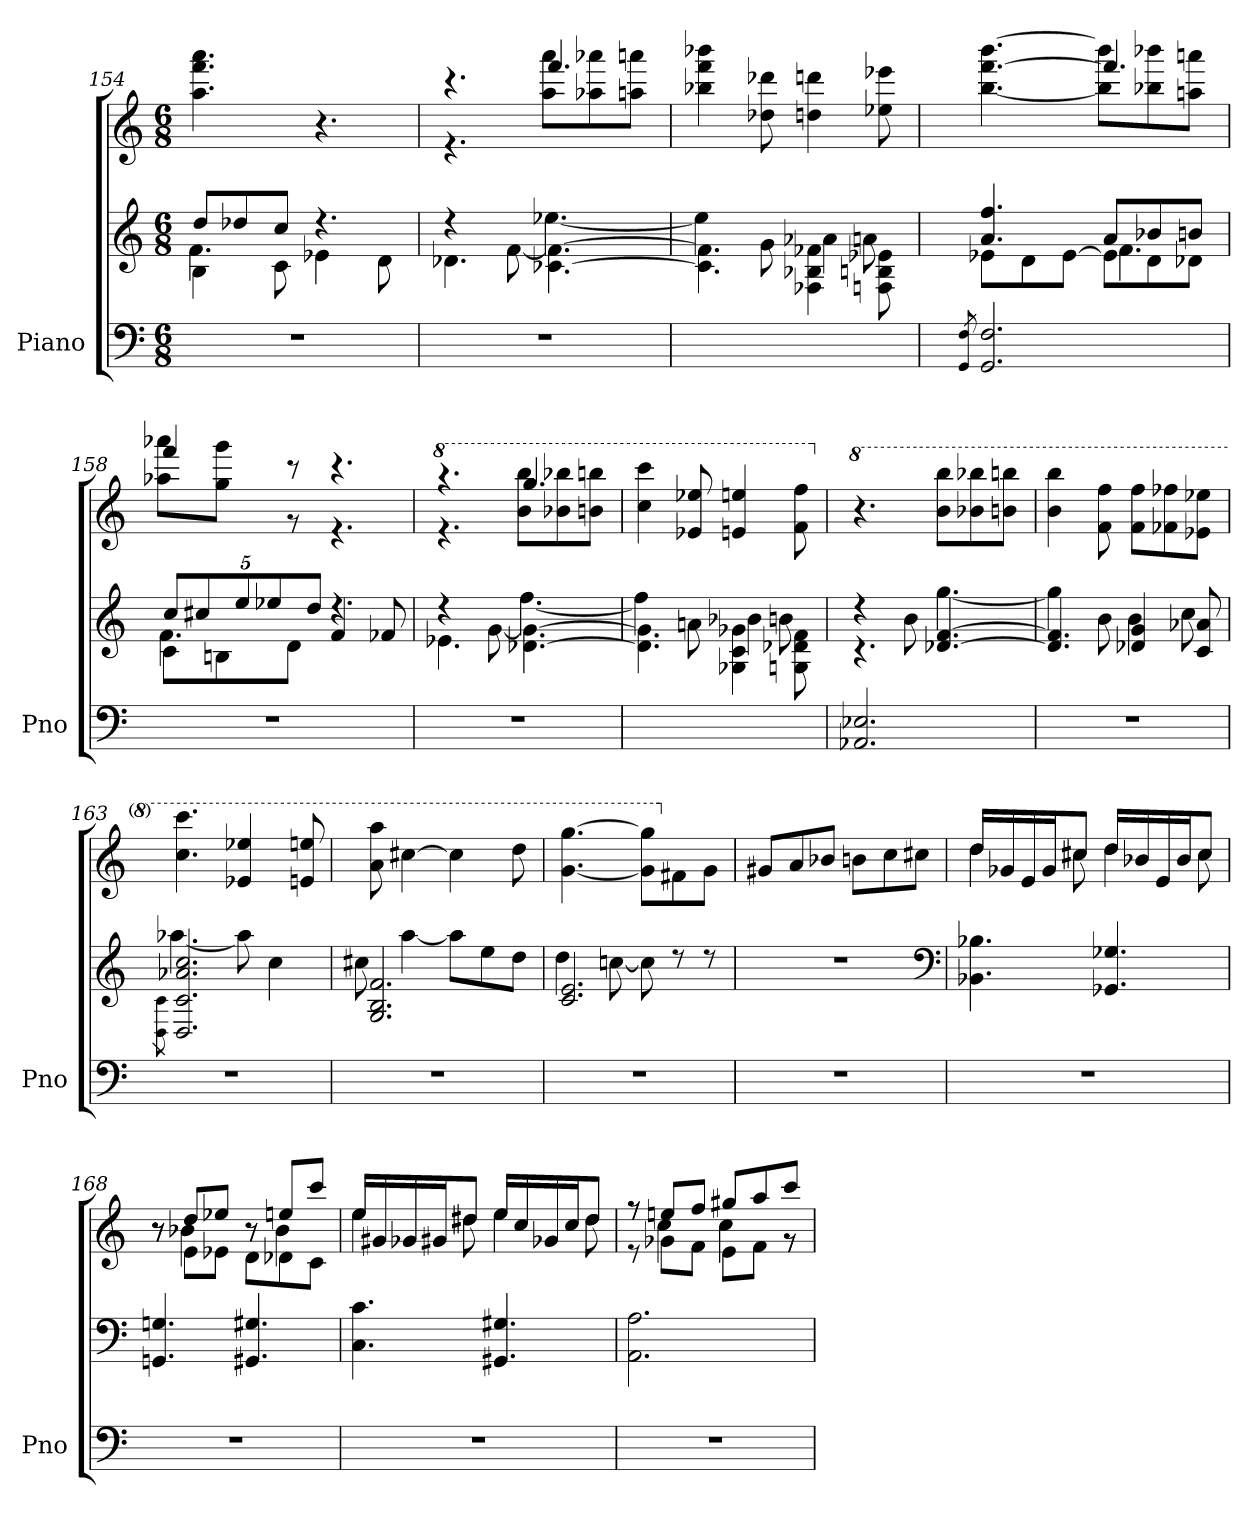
**kern	**kern	**kern
*part1	*part1	*part1
*staff3	*staff2	*staff1
*I"Piano	*	*
*I'Pno	*	*
*clefF4	*clefG2	*clefG2
*k[]	*k[]	*k[]
*M6/8	*M6/8	*M6/8
=154	=154	=154
*	*^	*
*	*	*^	*
2.r	4B\	4.f	8ddL	4.aa 4.fff 4.aaa
.	.	.	8dd-X	.
.	8c\	.	8ccJ	.
.	4e-X\	4ryy	4.rdd	4.r
.	8d\	8ryy	.	.
*	*	*v	*v	*
=155	=155	=155	=155
*	*	*	*^
2.r	4.d-X\	4rdd	4.r	4.r
.	.	[8f	.	.
.	[4.c-X\ 4.f_\	[4.ee-X	4.fff/	8aa\ 8aaa\L
.	.	.	.	8aa-X 8aaa-X
.	.	.	.	8aan 8aaanJ
*	*	*	*v	*v
=156	=156	=156	=156
2.ryy	4.c-]\ 4.f]\	4ee-]	4bb-X 4fff 4bbb-X
.	.	8g	8dd-X 8ddd-X
.	4F-X\ 4B-X\ 4f-X\	4a-X	4ddn 4dddn
.	8Fn\ 8Bn\ 8e-X\	8an	8ee-X 8eee-X
*	*v	*v	*
=157	=157	=157
8qGG 8qF	.	.
*	*^	*^
*	*	*^	*	*
2.GG] 2.F]	8e-X\L	4.ryy	4.a 4.ff	4.ryy	[4.bb\ [4.fff\ [4.bbb\
.	8d	.	.	.	.
.	[8e-J	.	.	.	.
.	8e-\L]	4.f	8aL	4.fff/]	8bb]\ 8bbb]\L
.	8d	.	8b-X	.	8bb-X 8bbb-X
.	8d-XJ	.	8bnJ	.	8aan 8aaanJ
=158	=158	=158	=158	=158	=158
2.r	8c\L	4.f	40%3ccL	4fff/	8aa-X\ 8aaa-X\L
.	.	.	40%3cc#X	.	.
.	8Bn	.	.	.	8gg 8gggJ
.	.	.	40%3ee	.	.
.	.	.	40%3ee-X	.	.
.	8dJ	.	.	8r	8r
.	.	.	40%3ddJ	.	.
.	4f	4.rdd	4.ryy	4.r	4.r
.	8f-X	.	.	.	.
*	*	*v	*v	*	*
=159	=159	=159	=159	=159
*	*	*	*8va	*
2.r	4.e-X\	4rdd	4.r	4.r
.	.	[8g	.	.
.	[4.d-X\ 4.g_\	[4.ff	4.ggg/	8bb\ 8bbb\L
.	.	.	.	8bb-X 8bbb-X
.	.	.	.	8bbn 8bbbnJ
*	*	*	*v	*v
=160	=160	=160	=160
2.ryy	4.d-]\ 4.g]\	4ff]	4ccc 4cccc
.	.	8an	8ee-X 8eee-X
.	4G-X\ 4c\ 4g-X\	4b-X	4een 4eeen
.	8Gn\ 8d-X\ 8f\	8bn	8ff 8fff
=161	=161	=161	=161
*	*	*	*X8va
*	*	*	*8va
2.AA-X 2.E-X	4.rc	4rdd	4.r
.	.	8b	.
.	[4.d-X [4.f	[4.gg	8bb 8bbbL
.	.	.	8bb-X 8bbb-X
.	.	.	8bbn 8bbbnJ
=162	=162	=162	=162
2.r	4.d-] 4.f]	4gg]	4bb 4bbb
.	.	8b	8ff 8fff
.	4d-X 4g	4b	8ff 8fffL
.	.	.	8ff-X 8fff-X
.	8c 8a-X	8cc	8ee-X 8eee-XJ
=163	=163	=163	=163
.	8qD\ 8qc\	.	.
2.r	2.D] 2.c] 2.a-X 2.cc	[4.aa-X	4.ccc 4.cccc
.	.	8aa-]	4ee-X 4eee-X
.	.	4cc	.
.	.	.	8een 8eeen
=164	=164	=164	=164
2.r	2.G 2.B 2.f	8cc#X	8aa 8aaa
.	.	[4aa	[4ccc#X
.	.	8aaL]	4ccc#]
.	.	8ee	.
.	.	8ddJ	8ddd
=165	=165	=165	=165
2.r	2.c 2.e	4dd	[4.gg [4.ggg
.	.	[8ccn	.
.	.	8cc]	8gg]\ 8ggg]\L
*	*	*	*X8va
.	.	8rdd	8f#X
.	.	8rdd	8gJ
*	*v	*v	*
=166	=166	=166
2.r	2.r	8g#XL
.	.	8a
.	.	8b-XJ
.	.	8bnL
.	.	8cc
.	.	8cc#XJ
*	*clefF4	*
=167	=167	=167
*	*	*^
2.r	4.BB-X 4.B-X	16ddLL	4dd
.	.	16g-X	.
.	.	16e	.
.	.	16g-J	.
.	.	8cc#XJ	8cc#X
.	4.GG-X 4.G-X	16ddLL	4dd
.	.	16b-X	.
.	.	16e	.
.	.	16b-J	.
.	.	8cc#J	8cc#
=168	=168	=168	=168
*	*	*	*^
2.r	4.GGn 4.Gn	8r	8r	8r
.	.	8e\L	4b-X	8ddL
.	.	8e-XJ	.	8ee-XJ
.	4.GG#X 4.G#X	8d\L	8r	8r
.	.	8d-X	4b-	8eenL
.	.	8cJ	.	8cccJ
*	*	*	*v	*v
=169	=169	=169	=169
2.r	4.C 4.c	16eeLL	4ee
.	.	16g#X	.
.	.	16g-X	.
.	.	16g#XJ	.
.	.	8dd#XJ	8dd#X
.	4.GG#X 4.G#X	16eeLL	4ee
.	.	16cc	.
.	.	16g-X	.
.	.	16ccJ	.
.	.	8dd#J	8dd#
=170	=170	=170	=170
*	*	*	*^
2.r	2.AA 2.A	8re	8rff	8rff
.	.	8g-X\L	4cc	8eenL
.	.	8fJ	.	8ffJ
.	.	8e\L	4cc	8gg#XL
.	.	8fJ	.	8aa
.	.	8rg	8rg	8cccJ
*	*	*v	*v	*v
=	=	=
*-	*-	*-
